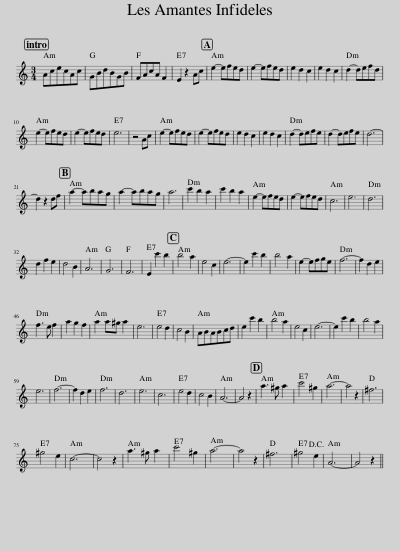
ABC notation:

X:1
L:1/8
M:3/4
I:linebreak $
K:C
V:1 treble
V:1
 AcecAc | GBdBGB | FAcA F2 | E2 z2 Ac | e2- efed | %5
 e2- efed | e2 d2 c2 | e2 d2 c2 | d2- defd |$ e2- efed | %10
 e2- efed | e6 | z4 Ac | e2- efed | e2- efed | %15
 e2 d2 c2 | e2 d2 c2 | d2- defe | d2- defe | d6- |$ %20
 d2 z2 df | a2- abag | a2- abag | a6 | c'2 b2 a2 | %25
 c'2 b2 a2 | e2- efed | e2- efed | c6 | e6 | %30
 d6 |$ d2 f2 e2 | d4 B2 | A6 | G6 | %35
 F6 | E2 c'2 b2 | b4 a2 | e4 c2 | e6- | %40
 e2 c'2 b2 | b4 a2 | e2- efge | f6- | f2 d2 e2 |$ %45
 f3 e f2 | a2 g2 f2 | a2 a^g a2 | e6 | e4 d2 | %50
 c4 B2 | ABABcd | e2 c'2 b2 | b4 a2 | e4 c2 | %55
 e6- | e2 c'2 b2 | b4 a2 |$ e6 | f6- | %60
 f2 d2 e2 | f6 | d6 | e6 | c6 | %65
 e4 d2 | c4 B2 | A6- | A4 z2 | a3 ^g a2 | %70
 c'4 ^g2 | a6- | a4 z2 | ^f6 |$ ^g4 e2 | %75
 c6- | c4 z2 | a3 ^g a2 | c'4 ^g2 | a6- | %80
 a4 z2 | ^f6 | ^g4 e2!D.C.! | A6- | A4 z2 || %85
